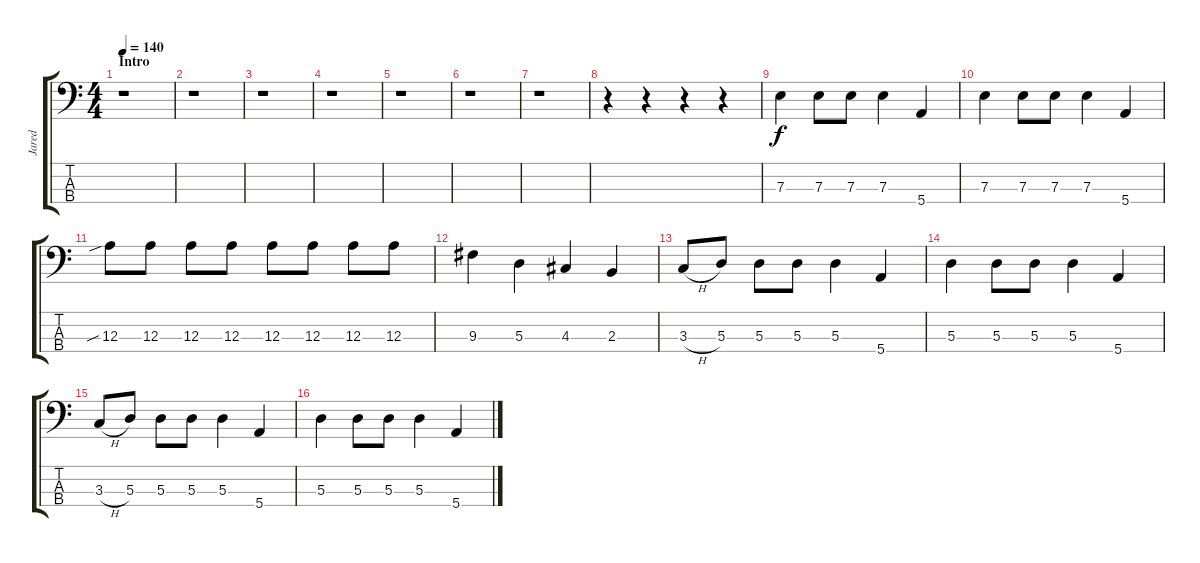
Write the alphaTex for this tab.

\track ("Jared" "Jared") {instrument electricbassfinger}
\staff {score tabs}
\tuning (G2 D2 A1 E1) {hide}
\ts (4 4)
\section ("" "Intro")
\tempo 140
\clef f4
\ks c
r.1{dy f instrument electricbassfinger} |
r.1 |
r.1 |
r.1 |
r.1 |
r.1 |
r.1 |
r.4 r.4 r.4 r.4 |
7.3.4 7.3.8 7.3.8 7.3.4 5.4.4 |
7.3.4 7.3.8 7.3.8 7.3.4 5.4.4 |
12.3{sib}.8 12.3.8 12.3.8 12.3.8 12.3.8 12.3.8 12.3.8 12.3.8 |
9.3.4 5.3.4 4.3.4 2.3.4 |
3.3{h}.8 5.3.8 5.3.8 5.3.8 5.3.4 5.4.4 |
5.3.4 5.3.8 5.3.8 5.3.4 5.4.4 |
3.3{h}.8 5.3.8 5.3.8 5.3.8 5.3.4 5.4.4 |
5.3.4 5.3.8 5.3.8 5.3.4 5.4.4
